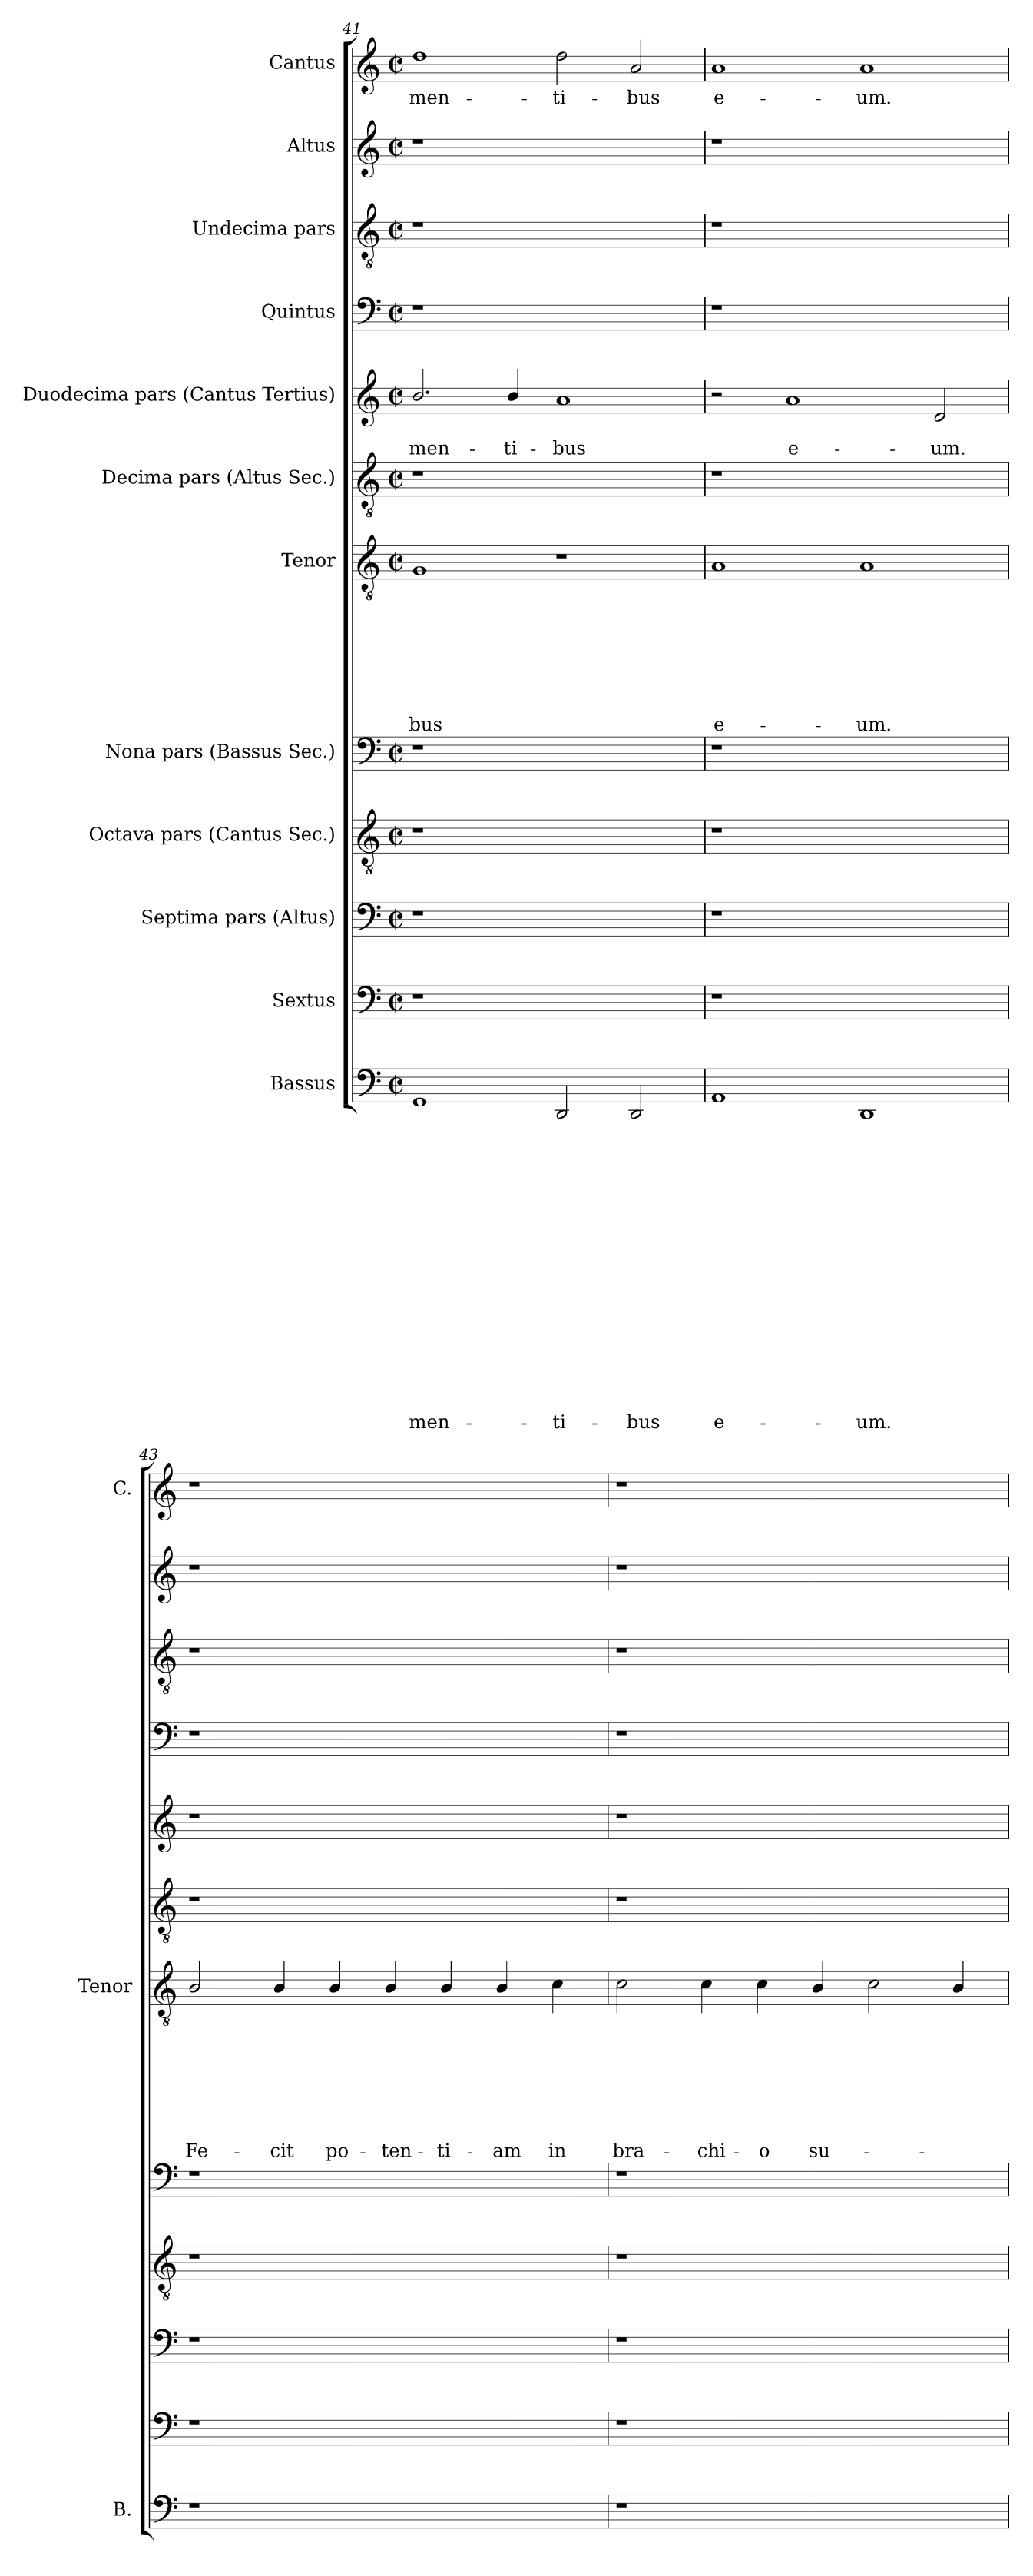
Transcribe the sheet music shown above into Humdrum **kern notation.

**kern	**text	**text	**text	**text	**text	**text	**text	**text	**text	**text	**text	**text	**text	**text	**text	**text	**text	**kern	**kern	**kern	**kern	**kern	**text	**text	**text	**text	**text	**text	**text	**text	**kern	**kern	**text	**text	**kern	**kern	**kern	**kern	**text
*part12	*part12	*part12	*part12	*part12	*part12	*part12	*part12	*part12	*part12	*part12	*part12	*part12	*part12	*part12	*part12	*part12	*part12	*part11	*part10	*part9	*part8	*part7	*part7	*part7	*part7	*part7	*part7	*part7	*part7	*part7	*part6	*part5	*part5	*part5	*part4	*part3	*part2	*part1	*part1
*staff12	*staff12	*staff12	*staff12	*staff12	*staff12	*staff12	*staff12	*staff12	*staff12	*staff12	*staff12	*staff12	*staff12	*staff12	*staff12	*staff12	*staff12	*staff11	*staff10	*staff9	*staff8	*staff7	*staff7	*staff7	*staff7	*staff7	*staff7	*staff7	*staff7	*staff7	*staff6	*staff5	*staff5	*staff5	*staff4	*staff3	*staff2	*staff1	*staff1
*I"Bassus	*	*	*	*	*	*	*	*	*	*	*	*	*	*	*	*	*	*I"Sextus	*I"Septima pars (Altus)	*I"Octava pars (Cantus Sec.)	*I"Nona pars (Bassus Sec.)	*I"Tenor	*	*	*	*	*	*	*	*	*I"Decima pars (Altus Sec.)	*I"Duodecima pars (Cantus Tertius)	*	*	*I"Quintus	*I"Undecima pars	*I"Altus	*I"Cantus	*
*I'B.	*	*	*	*	*	*	*	*	*	*	*	*	*	*	*	*	*	*	*	*	*	*I'Tenor	*	*	*	*	*	*	*	*	*	*	*	*	*	*	*	*I'C.	*
*clefF4	*	*	*	*	*	*	*	*	*	*	*	*	*	*	*	*	*	*clefF4	*clefF4	*clefGv2	*clefF4	*clefGv2	*	*	*	*	*	*	*	*	*clefGv2	*clefG2	*	*	*clefF4	*clefGv2	*clefG2	*clefG2	*
*k[]	*	*	*	*	*	*	*	*	*	*	*	*	*	*	*	*	*	*k[]	*k[]	*k[]	*k[]	*k[]	*	*	*	*	*	*	*	*	*k[]	*k[]	*	*	*k[]	*k[]	*k[]	*k[]	*
*C:	*	*	*	*	*	*	*	*	*	*	*	*	*	*	*	*	*	*C:	*C:	*C:	*C:	*C:	*	*	*	*	*	*	*	*	*C:	*C:	*	*	*C:	*C:	*C:	*C:	*
*M2/2	*	*	*	*	*	*	*	*	*	*	*	*	*	*	*	*	*	*M2/2	*M2/2	*M2/2	*M2/2	*M2/2	*	*	*	*	*	*	*	*	*M2/2	*M2/2	*	*	*M2/2	*M2/2	*M2/2	*M2/2	*
*met(c|)	*	*	*	*	*	*	*	*	*	*	*	*	*	*	*	*	*	*met(c|)	*met(c|)	*met(c|)	*met(c|)	*met(c|)	*	*	*	*	*	*	*	*	*met(c|)	*met(c|)	*	*	*met(c|)	*met(c|)	*met(c|)	*met(c|)	*
=41	=41	=41	=41	=41	=41	=41	=41	=41	=41	=41	=41	=41	=41	=41	=41	=41	=41	=41	=41	=41	=41	=41	=41	=41	=41	=41	=41	=41	=41	=41	=41	=41	=41	=41	=41	=41	=41	=41	=41
!	!	!	!	!	!	!	!	!	!	!	!	!	!	!	!	!	!LO:LY:b	!	!	!	!	!	!	!	!	!	!	!	!	!LO:LY:b	!	!	!	!LO:LY:b	!	!	!	!	!LO:LY:b
1GG	.	.	.	.	.	.	.	.	.	.	.	.	.	.	.	.	-men-	1r	1r	1r	1r	1G	.	.	.	.	.	.	.	-bus	1r	2.b/	.	-men-	1r	1r	1r	1dd	-men-
!	!	!	!	!	!	!	!	!	!	!	!	!	!	!	!	!	!	!	!	!	!	!	!	!	!	!	!	!	!	!	!	!	!	!LO:LY:b	!	!	!	!	!
.	.	.	.	.	.	.	.	.	.	.	.	.	.	.	.	.	.	.	.	.	.	.	.	.	.	.	.	.	.	.	.	4b/	.	-ti-	.	.	.	.	.
!	!	!	!	!	!	!	!	!	!	!	!	!	!	!	!	!	!LO:LY:b	!	!	!	!	!	!	!	!	!	!	!	!	!	!	!	!	!LO:LY:b:rj	!	!	!	!	!LO:LY:b
2DD/	.	.	.	.	.	.	.	.	.	.	.	.	.	.	.	.	-ti-	1ryy	1ryy	1ryy	1ryy	1r	.	.	.	.	.	.	.	.	1ryy	1a	.	-bus	1ryy	1ryy	1ryy	2dd\	-ti-
!	!	!	!	!	!	!	!	!	!	!	!	!	!	!	!	!	!LO:LY:b	!	!	!	!	!	!	!	!	!	!	!	!	!	!	!	!	!	!	!	!	!	!LO:LY:b
2DD/	.	.	.	.	.	.	.	.	.	.	.	.	.	.	.	.	-bus	.	.	.	.	.	.	.	.	.	.	.	.	.	.	.	.	.	.	.	.	2a/	-bus
=42	=42	=42	=42	=42	=42	=42	=42	=42	=42	=42	=42	=42	=42	=42	=42	=42	=42	=42	=42	=42	=42	=42	=42	=42	=42	=42	=42	=42	=42	=42	=42	=42	=42	=42	=42	=42	=42	=42	=42
!	!	!	!	!	!	!	!	!	!	!	!	!	!	!	!	!	!LO:LY:b:rj	!	!	!	!	!	!	!	!	!	!	!	!	!LO:LY:b:rj	!	!	!	!	!	!	!	!	!LO:LY:b:rj
1AA	.	.	.	.	.	.	.	.	.	.	.	.	.	.	.	.	e-	1r	1r	1r	1r	1A	.	.	.	.	.	.	.	e-	1r	2r	.	.	1r	1r	1r	1a	e-
!	!	!	!	!	!	!	!	!	!	!	!	!	!	!	!	!	!	!	!	!	!	!	!	!	!	!	!	!	!	!	!	!	!	!LO:LY:b:rj	!	!	!	!	!
.	.	.	.	.	.	.	.	.	.	.	.	.	.	.	.	.	.	.	.	.	.	.	.	.	.	.	.	.	.	.	.	1a	.	e-	.	.	.	.	.
!	!	!	!	!	!	!	!	!	!	!	!	!	!	!	!	!	!LO:LY:b	!	!	!	!	!	!	!	!	!	!	!	!	!LO:LY:b	!	!	!	!	!	!	!	!	!LO:LY:b
1DD	.	.	.	.	.	.	.	.	.	.	.	.	.	.	.	.	-um.	1ryy	1ryy	1ryy	1ryy	1A	.	.	.	.	.	.	.	-um.	1ryy	.	.	.	1ryy	1ryy	1ryy	1a	-um.
!	!	!	!	!	!	!	!	!	!	!	!	!	!	!	!	!	!	!	!	!	!	!	!	!	!	!	!	!	!	!	!	!	!	!LO:LY:b	!	!	!	!	!
.	.	.	.	.	.	.	.	.	.	.	.	.	.	.	.	.	.	.	.	.	.	.	.	.	.	.	.	.	.	.	.	2d/	.	-um.	.	.	.	.	.
!!LO:PB:g=z
=43	=43	=43	=43	=43	=43	=43	=43	=43	=43	=43	=43	=43	=43	=43	=43	=43	=43	=43	=43	=43	=43	=43	=43	=43	=43	=43	=43	=43	=43	=43	=43	=43	=43	=43	=43	=43	=43	=43	=43
!LO:N:vis=1	!	!	!	!	!	!	!	!	!	!	!	!	!	!	!	!	!	!	!	!	!	!	!	!	!	!	!	!	!	!LO:LY:b	!	!LO:N:vis=1	!	!	!	!	!	!LO:N:vis=1	!
1r	.	.	.	.	.	.	.	.	.	.	.	.	.	.	.	.	.	1r	1r	1r	1r	2B/	.	.	.	.	.	.	.	Fe-	1r	1r	.	.	1r	1r	1r	1r	.
!	!	!	!	!	!	!	!	!	!	!	!	!	!	!	!	!	!	!	!	!	!	!	!	!	!	!	!	!	!	!LO:LY:b	!	!	!	!	!	!	!	!	!
.	.	.	.	.	.	.	.	.	.	.	.	.	.	.	.	.	.	.	.	.	.	4B/	.	.	.	.	.	.	.	-cit	.	.	.	.	.	.	.	.	.
!	!	!	!	!	!	!	!	!	!	!	!	!	!	!	!	!	!	!	!	!	!	!	!	!	!	!	!	!	!	!LO:LY:b	!	!	!	!	!	!	!	!	!
.	.	.	.	.	.	.	.	.	.	.	.	.	.	.	.	.	.	.	.	.	.	4B/	.	.	.	.	.	.	.	po-	.	.	.	.	.	.	.	.	.
!	!	!	!	!	!	!	!	!	!	!	!	!	!	!	!	!	!	!	!	!	!	!	!	!	!	!	!	!	!	!LO:LY:b:rj	!	!	!	!	!	!	!	!	!
1ryy	.	.	.	.	.	.	.	.	.	.	.	.	.	.	.	.	.	1ryy	1ryy	1ryy	1ryy	4B/	.	.	.	.	.	.	.	-ten-	1ryy	1ryy	.	.	1ryy	1ryy	1ryy	1ryy	.
!	!	!	!	!	!	!	!	!	!	!	!	!	!	!	!	!	!	!	!	!	!	!	!	!	!	!	!	!	!	!LO:LY:b	!	!	!	!	!	!	!	!	!
.	.	.	.	.	.	.	.	.	.	.	.	.	.	.	.	.	.	.	.	.	.	4B/	.	.	.	.	.	.	.	-ti-	.	.	.	.	.	.	.	.	.
!	!	!	!	!	!	!	!	!	!	!	!	!	!	!	!	!	!	!	!	!	!	!	!	!	!	!	!	!	!	!LO:LY:b	!	!	!	!	!	!	!	!	!
.	.	.	.	.	.	.	.	.	.	.	.	.	.	.	.	.	.	.	.	.	.	4B/	.	.	.	.	.	.	.	-am	.	.	.	.	.	.	.	.	.
!	!	!	!	!	!	!	!	!	!	!	!	!	!	!	!	!	!	!	!	!	!	!	!	!	!	!	!	!	!	!LO:LY:b	!	!	!	!	!	!	!	!	!
.	.	.	.	.	.	.	.	.	.	.	.	.	.	.	.	.	.	.	.	.	.	4c\	.	.	.	.	.	.	.	in	.	.	.	.	.	.	.	.	.
=44	=44	=44	=44	=44	=44	=44	=44	=44	=44	=44	=44	=44	=44	=44	=44	=44	=44	=44	=44	=44	=44	=44	=44	=44	=44	=44	=44	=44	=44	=44	=44	=44	=44	=44	=44	=44	=44	=44	=44
!LO:N:vis=1	!	!	!	!	!	!	!	!	!	!	!	!	!	!	!	!	!	!	!	!	!	!	!	!	!	!	!	!	!	!LO:LY:b	!	!LO:N:vis=1	!	!	!	!	!	!LO:N:vis=1	!
1r	.	.	.	.	.	.	.	.	.	.	.	.	.	.	.	.	.	1r	1r	1r	1r	2c\	.	.	.	.	.	.	.	bra-	1r	1r	.	.	1r	1r	1r	1r	.
!	!	!	!	!	!	!	!	!	!	!	!	!	!	!	!	!	!	!	!	!	!	!	!	!	!	!	!	!	!	!LO:LY:b	!	!	!	!	!	!	!	!	!
.	.	.	.	.	.	.	.	.	.	.	.	.	.	.	.	.	.	.	.	.	.	4c\	.	.	.	.	.	.	.	-chi-	.	.	.	.	.	.	.	.	.
!	!	!	!	!	!	!	!	!	!	!	!	!	!	!	!	!	!	!	!	!	!	!	!	!	!	!	!	!	!	!LO:LY:b	!	!	!	!	!	!	!	!	!
.	.	.	.	.	.	.	.	.	.	.	.	.	.	.	.	.	.	.	.	.	.	4c\	.	.	.	.	.	.	.	-o	.	.	.	.	.	.	.	.	.
!	!	!	!	!	!	!	!	!	!	!	!	!	!	!	!	!	!	!	!	!	!	!	!	!	!	!	!	!	!	!LO:LY:b	!	!	!	!	!	!	!	!	!
1ryy	.	.	.	.	.	.	.	.	.	.	.	.	.	.	.	.	.	1ryy	1ryy	1ryy	1ryy	4B/	.	.	.	.	.	.	.	su-	1ryy	1ryy	.	.	1ryy	1ryy	1ryy	1ryy	.
.	.	.	.	.	.	.	.	.	.	.	.	.	.	.	.	.	.	.	.	.	.	2c\	.	.	.	.	.	.	.	.	.	.	.	.	.	.	.	.	.
.	.	.	.	.	.	.	.	.	.	.	.	.	.	.	.	.	.	.	.	.	.	4B/	.	.	.	.	.	.	.	.	.	.	.	.	.	.	.	.	.
=	=	=	=	=	=	=	=	=	=	=	=	=	=	=	=	=	=	=	=	=	=	=	=	=	=	=	=	=	=	=	=	=	=	=	=	=	=	=	=
*-	*-	*-	*-	*-	*-	*-	*-	*-	*-	*-	*-	*-	*-	*-	*-	*-	*-	*-	*-	*-	*-	*-	*-	*-	*-	*-	*-	*-	*-	*-	*-	*-	*-	*-	*-	*-	*-	*-	*-
